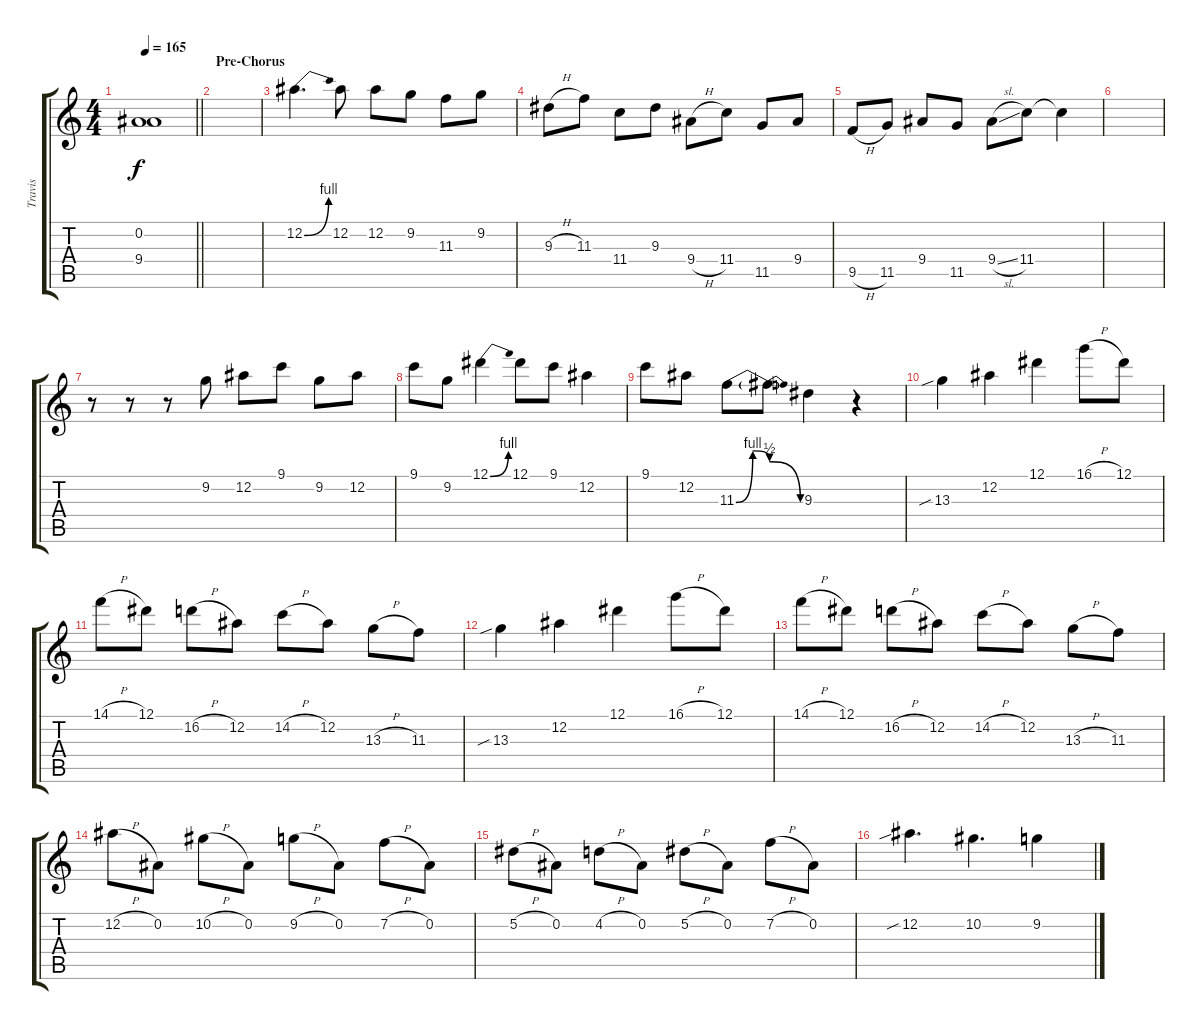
\track ("Travis" "Travis") {instrument electricguitarjazz}
\staff {score tabs}
\tuning (Eb4 Bb3 Gb3 Db3 Ab2 Eb2) {hide}
\ts (4 4)
\tempo 165
\clef g2
\barLineRight lightlight
\ks c
(0.2{t} 9.4{t}).1{dy f} |
\section ("" "Pre-Chorus")
|
12.2{be (bend 0 0 60 4)}.4{d instrument overdrivenguitar} 12.2.8 12.2.8 9.2.8 11.3.8 9.2.8 |
9.3{h}.8 11.3.8 11.4.8 9.3.8 9.4{h}.8 11.4.8 11.5.8 9.4.8 |
9.5{h}.8 11.5.8 9.4.8 11.5.8 9.4{sl}.8 11.4.8 11.4{t}.4 |
|
r.8 r.8 r.8 9.2.8 12.2.8 9.1.8 9.2.8 12.2.8 |
9.1.8 9.2.8 12.1{be (bend 0 0 60 4)}.4 12.1.8 9.1.8 12.2.4 |
9.1.8 12.2.8 11.3{be (bendrelease 0 0 46 4 46 4 60 2)}.8 11.3{be (release 0 2 60 0) t}.8 9.3.4 r.4 |
13.3{sib}.4 12.2.4 12.1.4 16.1{h}.8 12.1.8 |
14.1{h}.8 12.1.8 16.2{h}.8 12.2.8 14.2{h}.8 12.2.8 13.3{h}.8 11.3.8 |
13.3{sib}.4 12.2.4 12.1.4 16.1{h}.8 12.1.8 |
14.1{h}.8 12.1.8 16.2{h}.8 12.2.8 14.2{h}.8 12.2.8 13.3{h}.8 11.3.8 |
12.2{h}.8 0.2.8 10.2{h}.8 0.2.8 9.2{h}.8 0.2.8 7.2{h}.8 0.2.8 |
5.2{h}.8 0.2.8 4.2{h}.8 0.2.8 5.2{h}.8 0.2.8 7.2{h}.8 0.2.8 |
12.2{sib}.4{d} 10.2.4{d} 9.2.4
